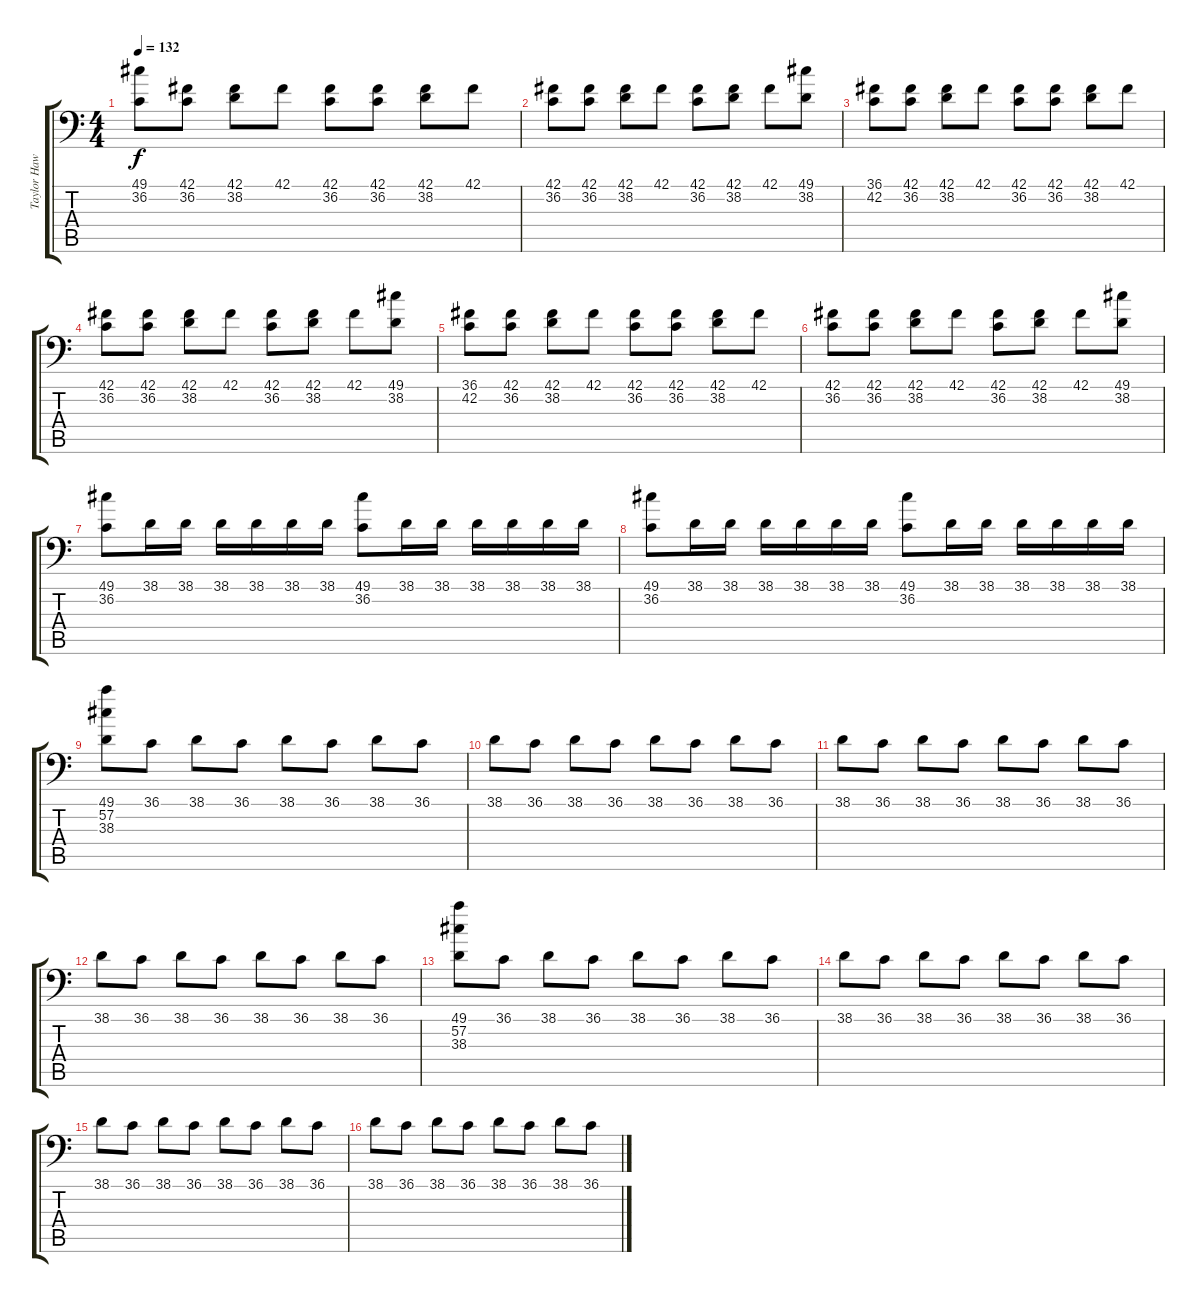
\track ("Taylor Hawkins (Drums)" "Taylor Haw") {instrument acousticgrandpiano}
\staff {score tabs}
\tuning (C-1 C-1 C-1 C-1 C-1 C-1) {hide}
\ts (4 4)
\tempo 132
\clef f4
\ks c
(49.1 36.2).8{dy f} (42.1 36.2).8 (42.1 38.2).8 42.1.8 (42.1 36.2).8 (42.1 36.2).8 (42.1 38.2).8 42.1.8 |
(42.1 36.2).8 (42.1 36.2).8 (42.1 38.2).8 42.1.8 (42.1 36.2).8 (42.1 38.2).8 42.1.8 (49.1 38.2).8 |
(36.1 42.2).8 (42.1 36.2).8 (42.1 38.2).8 42.1.8 (42.1 36.2).8 (42.1 36.2).8 (42.1 38.2).8 42.1.8 |
(42.1 36.2).8 (42.1 36.2).8 (42.1 38.2).8 42.1.8 (42.1 36.2).8 (42.1 38.2).8 42.1.8 (49.1 38.2).8 |
(36.1 42.2).8 (42.1 36.2).8 (42.1 38.2).8 42.1.8 (42.1 36.2).8 (42.1 36.2).8 (42.1 38.2).8 42.1.8 |
(42.1 36.2).8 (42.1 36.2).8 (42.1 38.2).8 42.1.8 (42.1 36.2).8 (42.1 38.2).8 42.1.8 (49.1 38.2).8 |
(49.1 36.2).8 38.1.16 38.1.16 38.1.16 38.1.16 38.1.16 38.1.16 (49.1 36.2).8 38.1.16 38.1.16 38.1.16 38.1.16 38.1.16 38.1.16 |
(49.1 36.2).8 38.1.16 38.1.16 38.1.16 38.1.16 38.1.16 38.1.16 (49.1 36.2).8 38.1.16 38.1.16 38.1.16 38.1.16 38.1.16 38.1.16 |
(49.1 57.2 38.3).8 36.1.8 38.1.8 36.1.8 38.1.8 36.1.8 38.1.8 36.1.8 |
38.1.8 36.1.8 38.1.8 36.1.8 38.1.8 36.1.8 38.1.8 36.1.8 |
38.1.8 36.1.8 38.1.8 36.1.8 38.1.8 36.1.8 38.1.8 36.1.8 |
38.1.8 36.1.8 38.1.8 36.1.8 38.1.8 36.1.8 38.1.8 36.1.8 |
(49.1 57.2 38.3).8 36.1.8 38.1.8 36.1.8 38.1.8 36.1.8 38.1.8 36.1.8 |
38.1.8 36.1.8 38.1.8 36.1.8 38.1.8 36.1.8 38.1.8 36.1.8 |
38.1.8 36.1.8 38.1.8 36.1.8 38.1.8 36.1.8 38.1.8 36.1.8 |
38.1.8 36.1.8 38.1.8 36.1.8 38.1.8 36.1.8 38.1.8 36.1.8
